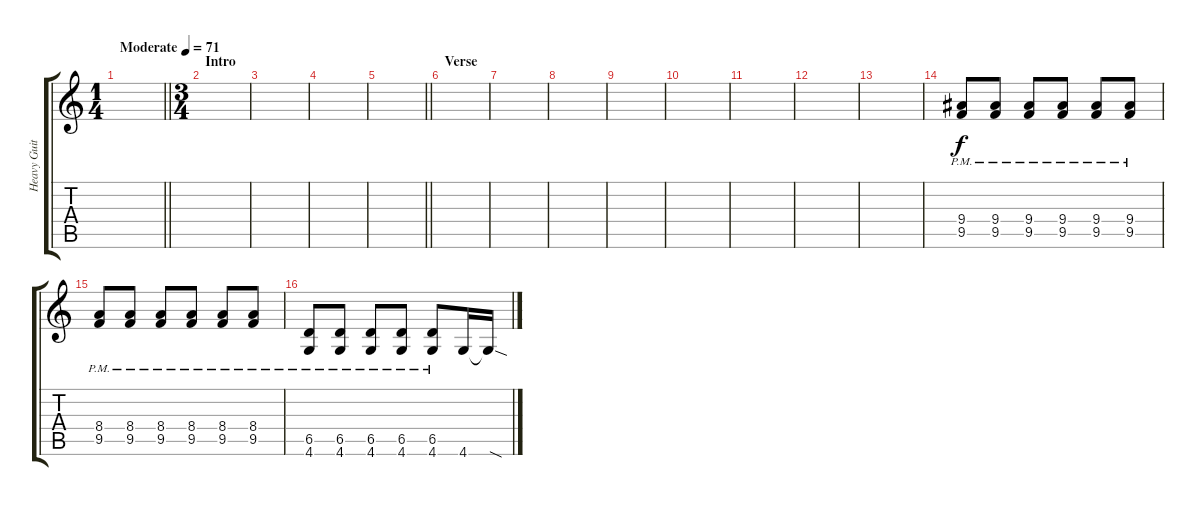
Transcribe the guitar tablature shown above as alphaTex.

\track ("Heavy Guitar" "Heavy Guit") {instrument overdrivenguitar}
\staff {score tabs}
\tuning (Eb4 Bb3 Gb3 Db3 Ab2 Eb2) {hide}
\ts (1 4)
\tempo (71 "Moderate")
\clef g2
\barLineRight lightlight
\ks c
|
\ts (3 4)
\section ("" "Intro")
|
|
|
\barLineRight lightlight
|
\section ("" "Verse")
|
|
|
|
|
|
|
|
(9.4{pm} 9.5{pm}).8 (9.4{pm} 9.5{pm}).8 (9.4{pm} 9.5{pm}).8 (9.4{pm} 9.5{pm}).8 (9.4{pm} 9.5{pm}).8 (9.4{pm} 9.5{pm}).8 |
(8.4{pm} 9.5{pm}).8 (8.4{pm} 9.5{pm}).8 (8.4{pm} 9.5{pm}).8 (8.4{pm} 9.5{pm}).8 (8.4{pm} 9.5{pm}).8 (8.4{pm} 9.5{pm}).8 |
(6.5{pm} 4.6{pm}).8 (6.5{pm} 4.6{pm}).8 (6.5{pm} 4.6{pm}).8 (6.5{pm} 4.6{pm}).8 (6.5{pm} 4.6{pm}).8 4.6.16 4.6{sod t}.16
